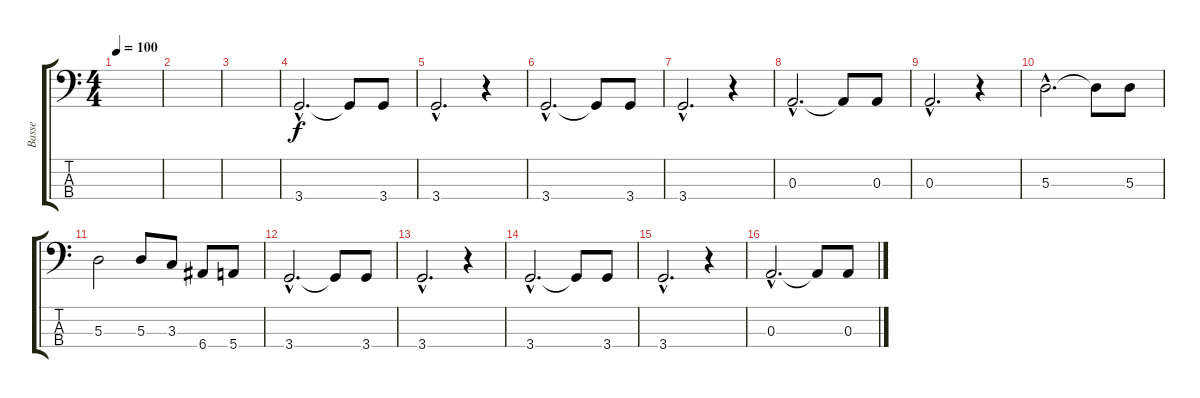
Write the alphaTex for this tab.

\track ("Basse" "Basse") {instrument electricbassfinger}
\staff {score tabs}
\tuning (G2 D2 A1 E1) {hide}
\ts (4 4)
\tempo 100
\clef f4
\ks c
|
|
|
3.4{hac}.2{d} 3.4{t}.8 3.4.8 |
3.4{hac}.2{d} r.4 |
3.4{hac}.2{d} 3.4{t}.8 3.4.8 |
3.4{hac}.2{d} r.4 |
0.3{hac}.2{d} 0.3{t}.8 0.3.8 |
0.3{hac}.2{d} r.4 |
5.3{hac}.2{d} 5.3{t}.8 5.3.8 |
5.3.2 5.3.8 3.3.8 6.4.8 5.4.8 |
3.4{hac}.2{d} 3.4{t}.8 3.4.8 |
3.4{hac}.2{d} r.4 |
3.4{hac}.2{d} 3.4{t}.8 3.4.8 |
3.4{hac}.2{d} r.4 |
0.3{hac}.2{d} 0.3{t}.8 0.3.8
